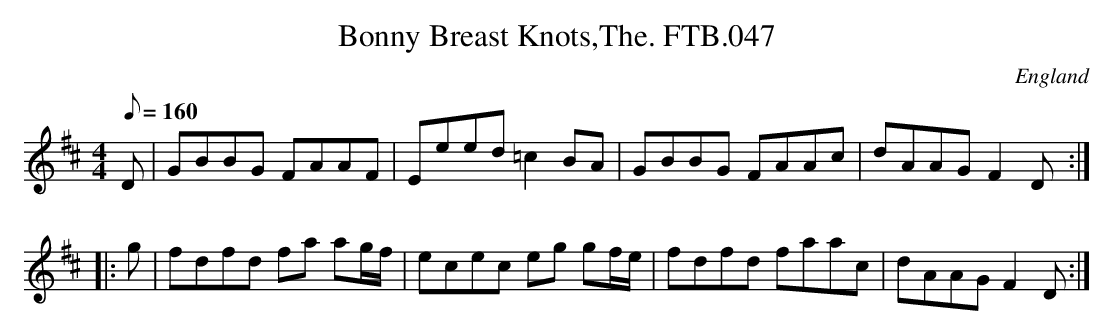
X:1
T:Bonny Breast Knots,The. FTB.047
M:4/4
Q:160
O:England
K:D major
D|GBBG FAAF|Eeed=c2BA|GBBG FAAc|dAAGF2D:|
|:g|fdfd fa ag/f/|ecec eg gf/e/|fdfd faac|dAAGF2D:|
